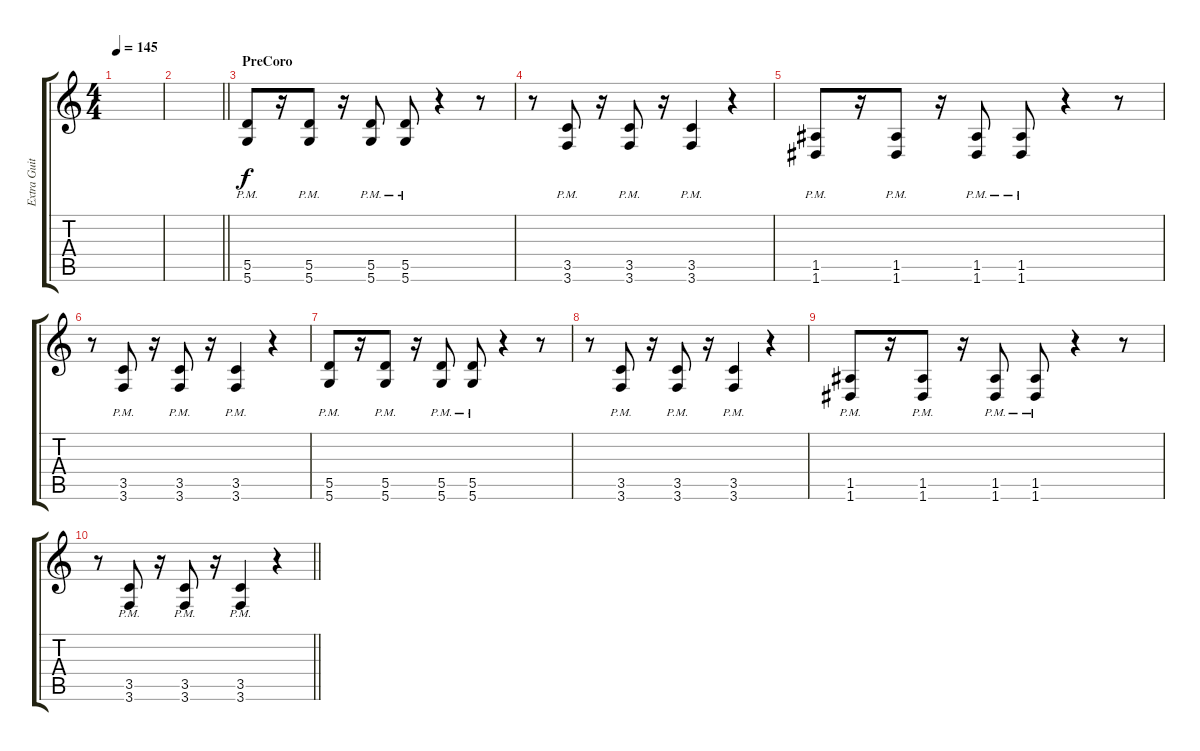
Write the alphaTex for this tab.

\track ("Extra Guitar" "Extra Guit") {instrument distortionguitar}
\staff {score tabs}
\tuning (E4 B3 G3 D3 A2 D2) {hide}
\ts (4 4)
\tempo 145
\clef g2
\ks c
|
\barLineRight lightlight
|
\section ("" "PreCoro")
(5.5{pm} 5.6{pm}).8 r.16 (5.5{pm} 5.6{pm}).8 r.16 (5.5{pm} 5.6{pm}).8 (5.5{pm} 5.6{pm}).8 r.4 r.8 |
r.8 (3.5{pm} 3.6{pm}).8 r.16 (3.5{pm} 3.6{pm}).8 r.16 (3.5{pm} 3.6{pm}).4 r.4 |
(1.5{pm} 1.6{pm}).8 r.16 (1.5{pm} 1.6{pm}).8 r.16 (1.5{pm} 1.6{pm}).8 (1.5{pm} 1.6{pm}).8 r.4 r.8 |
r.8 (3.5{pm} 3.6{pm}).8 r.16 (3.5{pm} 3.6{pm}).8 r.16 (3.5{pm} 3.6{pm}).4 r.4 |
(5.5{pm} 5.6{pm}).8 r.16 (5.5{pm} 5.6{pm}).8 r.16 (5.5{pm} 5.6{pm}).8 (5.5{pm} 5.6{pm}).8 r.4 r.8 |
r.8 (3.5{pm} 3.6{pm}).8 r.16 (3.5{pm} 3.6{pm}).8 r.16 (3.5{pm} 3.6{pm}).4 r.4 |
(1.5{pm} 1.6{pm}).8 r.16 (1.5{pm} 1.6{pm}).8 r.16 (1.5{pm} 1.6{pm}).8 (1.5{pm} 1.6{pm}).8 r.4 r.8 |
\barLineRight lightlight
r.8 (3.5{pm} 3.6{pm}).8 r.16 (3.5{pm} 3.6{pm}).8 r.16 (3.5{pm} 3.6{pm}).4 r.4
